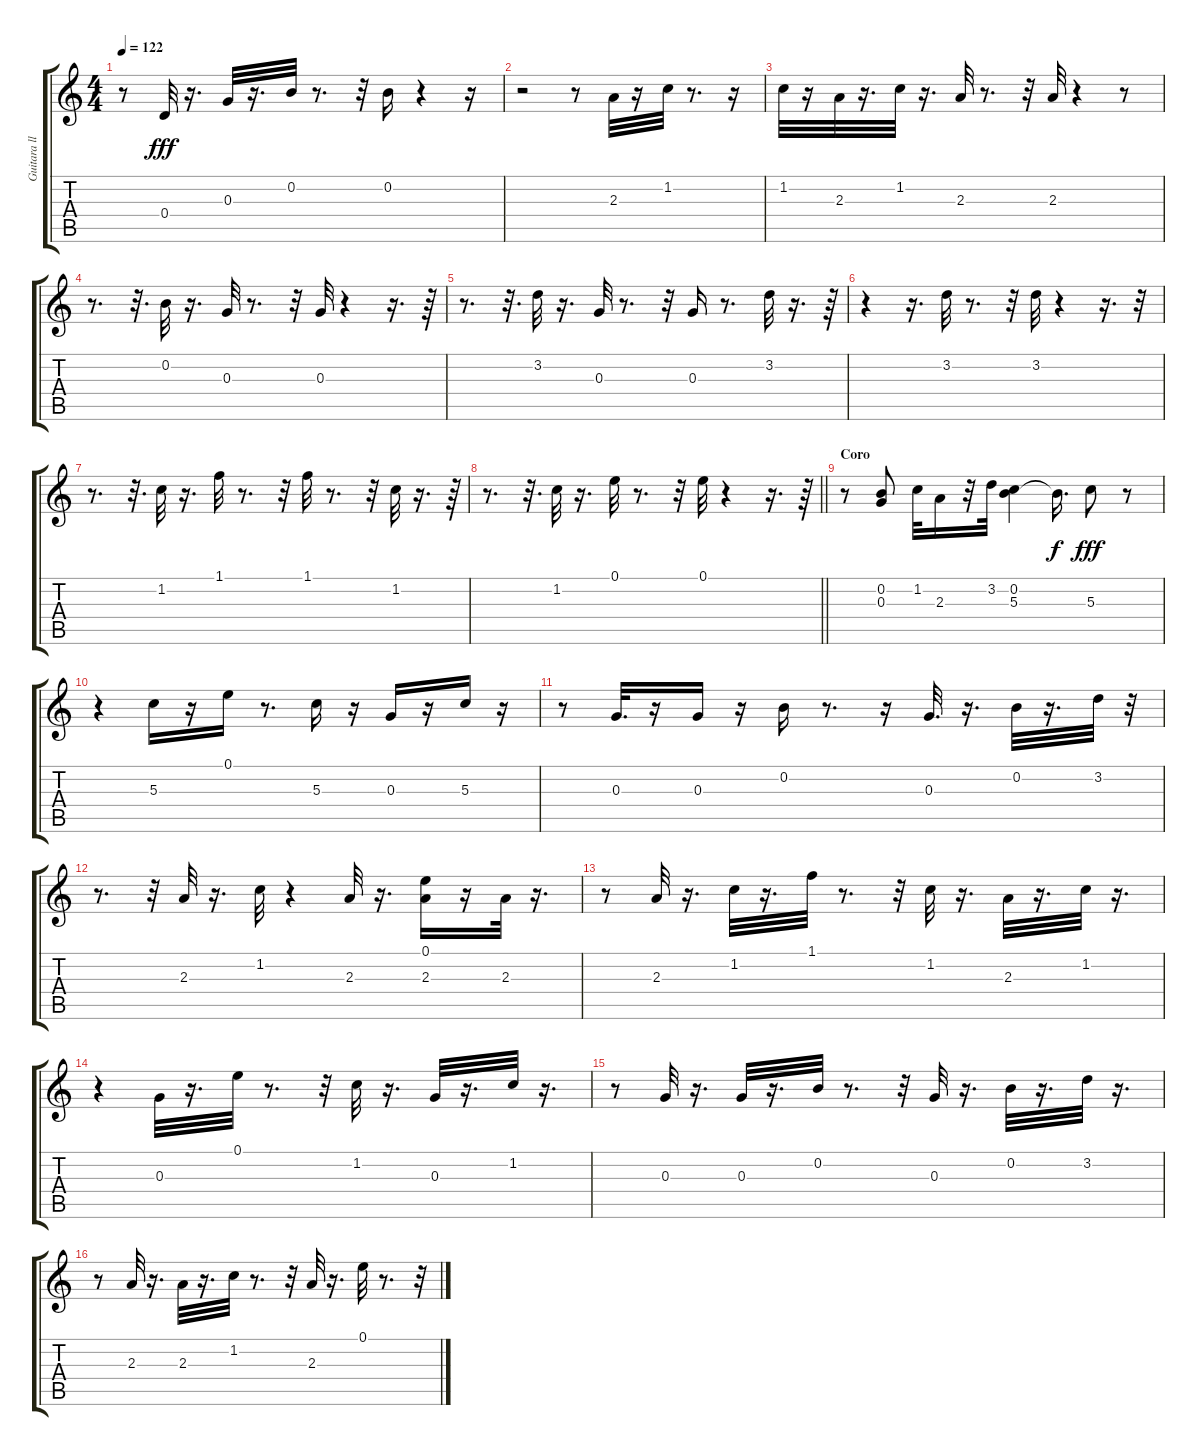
\track ("Guitara ll" "Guitara ll") {instrument electricguitarmuted}
\staff {score tabs}
\tuning (E4 B3 G3 D3 A2 E2) {hide}
\ts (4 4)
\tempo 122
\clef g2
\ks c
r.8{dy fff} 0.4.32 r.16{d} 0.3.32 r.16{d} 0.2.32 r.8{d} r.32 0.2.16 r.4 r.16 |
r.2 r.8 2.3.32 r.16 1.2.32 r.8{d} r.16 |
1.2.32 r.16 2.3.32 r.16{d} 1.2.32 r.16{d} 2.3.32 r.8{d} r.32 2.3.32 r.4 r.8 |
r.8{d} r.32{d} 0.2.32 r.16{d} 0.3.32 r.8{d} r.32 0.3.32 r.4 r.16{d} r.64 |
r.8{d} r.32{d} 3.2.32 r.16{d} 0.3.32 r.8{d} r.32 0.3.16 r.8{d} 3.2.32 r.16{d} r.64 |
r.4 r.16{d} 3.2.32 r.8{d} r.32 3.2.32 r.4 r.16{d} r.32 |
r.8{d} r.32{d} 1.2.32 r.16{d} 1.1.32 r.8{d} r.32 1.1.32 r.8{d} r.32 1.2.32 r.16{d} r.64 |
\barLineRight lightlight
r.8{d} r.32{d} 1.2.32 r.16{d} 0.1.32 r.8{d} r.32 0.1.32 r.4 r.16{d} r.64 |
\section ("" "Coro")
r.8 (0.2 0.3).8 1.2.32 2.3.16 r.32 3.2.32 (0.2 5.3).4 0.2{t}.16{d dy f} 5.3.8{dy fff} r.8 |
r.4 5.3.16 r.16 0.1.16 r.8{d} 5.3.16 r.16 0.3.16 r.16 5.3.16 r.16 |
r.8 0.3.32{d} r.16 0.3.16 r.16 0.2.16 r.8{d} r.16 0.3.32{d} r.16{d} 0.2.32 r.16{d} 3.2.32 r.32 |
r.8{d} r.32 2.3.32 r.16{d} 1.2.32 r.4 2.3.32 r.16{d} (0.1 2.3).16 r.16 2.3.32 r.16{d} |
r.8 2.3.32 r.16{d} 1.2.32 r.16{d} 1.1.32 r.8{d} r.32 1.2.32 r.16{d} 2.3.32 r.16{d} 1.2.32 r.16{d} |
r.4 0.3.32 r.16{d} 0.1.32 r.8{d} r.32 1.2.32 r.16{d} 0.3.32 r.16{d} 1.2.32 r.16{d} |
r.8 0.3.32 r.16{d} 0.3.32 r.16{d} 0.2.32 r.8{d} r.32 0.3.32 r.16{d} 0.2.32 r.16{d} 3.2.32 r.16{d} |
r.8 2.3.32 r.16{d} 2.3.32 r.16{d} 1.2.32 r.8{d} r.32 2.3.32 r.16{d} 0.1.32 r.8{d} r.32
